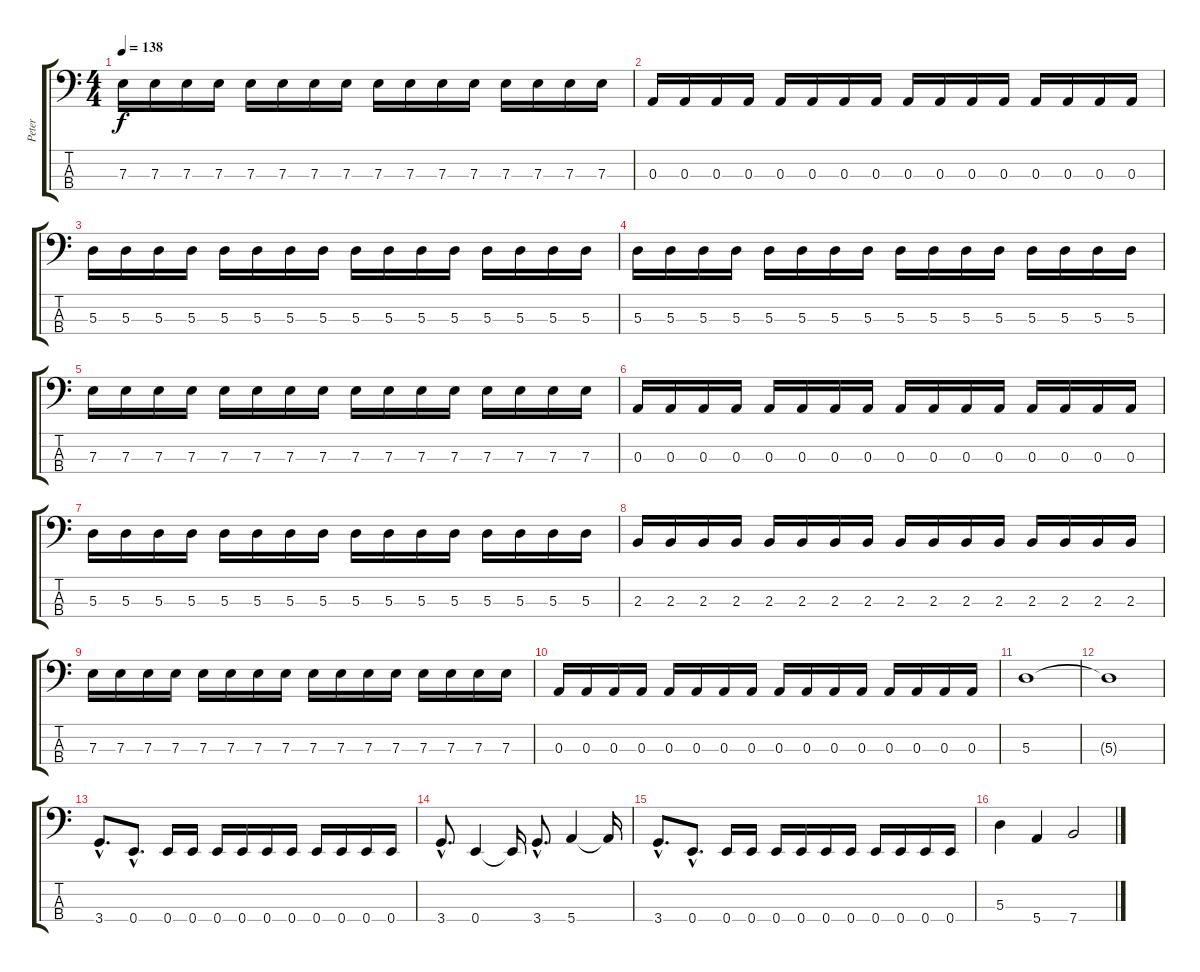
\track ("Peter" "Peter") {instrument electricbassfinger}
\staff {score tabs}
\tuning (G2 D2 A1 E1) {hide}
\ts (4 4)
\tempo 138
\clef f4
\ks c
7.3.16{dy f} 7.3.16 7.3.16 7.3.16 7.3.16 7.3.16 7.3.16 7.3.16 7.3.16 7.3.16 7.3.16 7.3.16 7.3.16 7.3.16 7.3.16 7.3.16 |
0.3.16 0.3.16 0.3.16 0.3.16 0.3.16 0.3.16 0.3.16 0.3.16 0.3.16 0.3.16 0.3.16 0.3.16 0.3.16 0.3.16 0.3.16 0.3.16 |
5.3.16 5.3.16 5.3.16 5.3.16 5.3.16 5.3.16 5.3.16 5.3.16 5.3.16 5.3.16 5.3.16 5.3.16 5.3.16 5.3.16 5.3.16 5.3.16 |
5.3.16 5.3.16 5.3.16 5.3.16 5.3.16 5.3.16 5.3.16 5.3.16 5.3.16 5.3.16 5.3.16 5.3.16 5.3.16 5.3.16 5.3.16 5.3.16 |
7.3.16 7.3.16 7.3.16 7.3.16 7.3.16 7.3.16 7.3.16 7.3.16 7.3.16 7.3.16 7.3.16 7.3.16 7.3.16 7.3.16 7.3.16 7.3.16 |
0.3.16 0.3.16 0.3.16 0.3.16 0.3.16 0.3.16 0.3.16 0.3.16 0.3.16 0.3.16 0.3.16 0.3.16 0.3.16 0.3.16 0.3.16 0.3.16 |
5.3.16 5.3.16 5.3.16 5.3.16 5.3.16 5.3.16 5.3.16 5.3.16 5.3.16 5.3.16 5.3.16 5.3.16 5.3.16 5.3.16 5.3.16 5.3.16 |
2.3.16 2.3.16 2.3.16 2.3.16 2.3.16 2.3.16 2.3.16 2.3.16 2.3.16 2.3.16 2.3.16 2.3.16 2.3.16 2.3.16 2.3.16 2.3.16 |
7.3.16 7.3.16 7.3.16 7.3.16 7.3.16 7.3.16 7.3.16 7.3.16 7.3.16 7.3.16 7.3.16 7.3.16 7.3.16 7.3.16 7.3.16 7.3.16 |
0.3.16 0.3.16 0.3.16 0.3.16 0.3.16 0.3.16 0.3.16 0.3.16 0.3.16 0.3.16 0.3.16 0.3.16 0.3.16 0.3.16 0.3.16 0.3.16 |
5.3.1 |
5.3{t}.1 |
3.4{hac}.8{d} 0.4{hac}.8{d} 0.4.16 0.4.16 0.4.16 0.4.16 0.4.16 0.4.16 0.4.16 0.4.16 0.4.16 0.4.16 |
3.4{hac}.8{d} 0.4.4 0.4{t}.16 3.4{hac}.8{d} 5.4.4 5.4{t}.16 |
3.4{hac}.8{d} 0.4{hac}.8{d} 0.4.16 0.4.16 0.4.16 0.4.16 0.4.16 0.4.16 0.4.16 0.4.16 0.4.16 0.4.16 |
5.3.4 5.4.4 7.4.2
